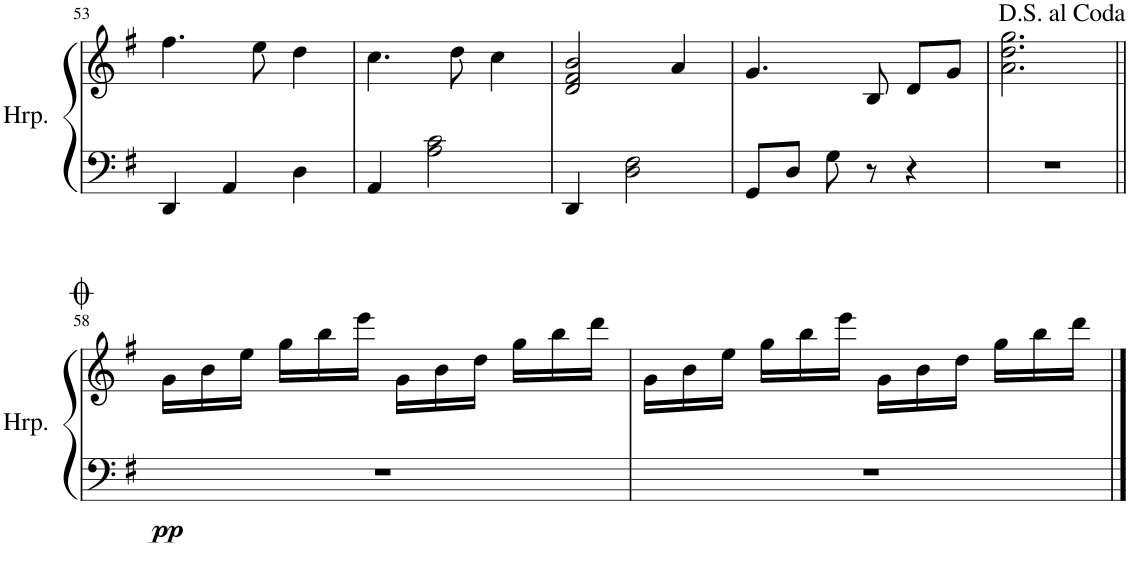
**kern	**kern	**dynam
*part1	*part1	*part1
*staff2	*staff1	*staff1/2
*I"Harp	*	*
*I'Hrp.	*	*
!!LO:PB:g=z
*clefF4	*clefG2	*
*k[f#]	*k[f#]	*
*M3/4	*M3/4	*
=53	=53	=53
4DD/	4.ff#\	.
4AA/	.	.
.	8ee\	.
4D\	4dd\	.
=54	=54	=54
4AA/	4.cc\	.
2A\ 2c\	.	.
.	8dd\	.
.	4cc\	.
=55	=55	=55
4DD/	2d/ 2f#/ 2b/	.
2D\ 2F#\	.	.
.	4a/	.
=56	=56	=56
8GG/L	4.g/	.
8D/J	.	.
8G\	.	.
8r	8B/	.
4r	8d/L	.
.	8g/J	.
=57	=57	=57
2.r	2.a\ 2.dd\ 2.gg\	.
!!LO:LB:g=z
=58||	=58||	=58||
!	!	!LO:DY:b=2
2.r	16g\LL	pp
.	16b\	.
.	16ee\JJ	.
.	16gg\LL	.
.	16bb\	.
.	16eee\JJ	.
.	16g\LL	.
.	16b\	.
.	16dd\JJ	.
.	16gg\LL	.
.	16bb\	.
.	16ddd\JJ	.
=59	=59	=59
2.r	16g\LL	.
.	16b\	.
.	16ee\JJ	.
.	16gg\LL	.
.	16bb\	.
.	16eee\JJ	.
.	16g\LL	.
.	16b\	.
.	16dd\JJ	.
.	16gg\LL	.
.	16bb\	.
.	16ddd\JJ	.
==	==	==
*-	*-	*-
